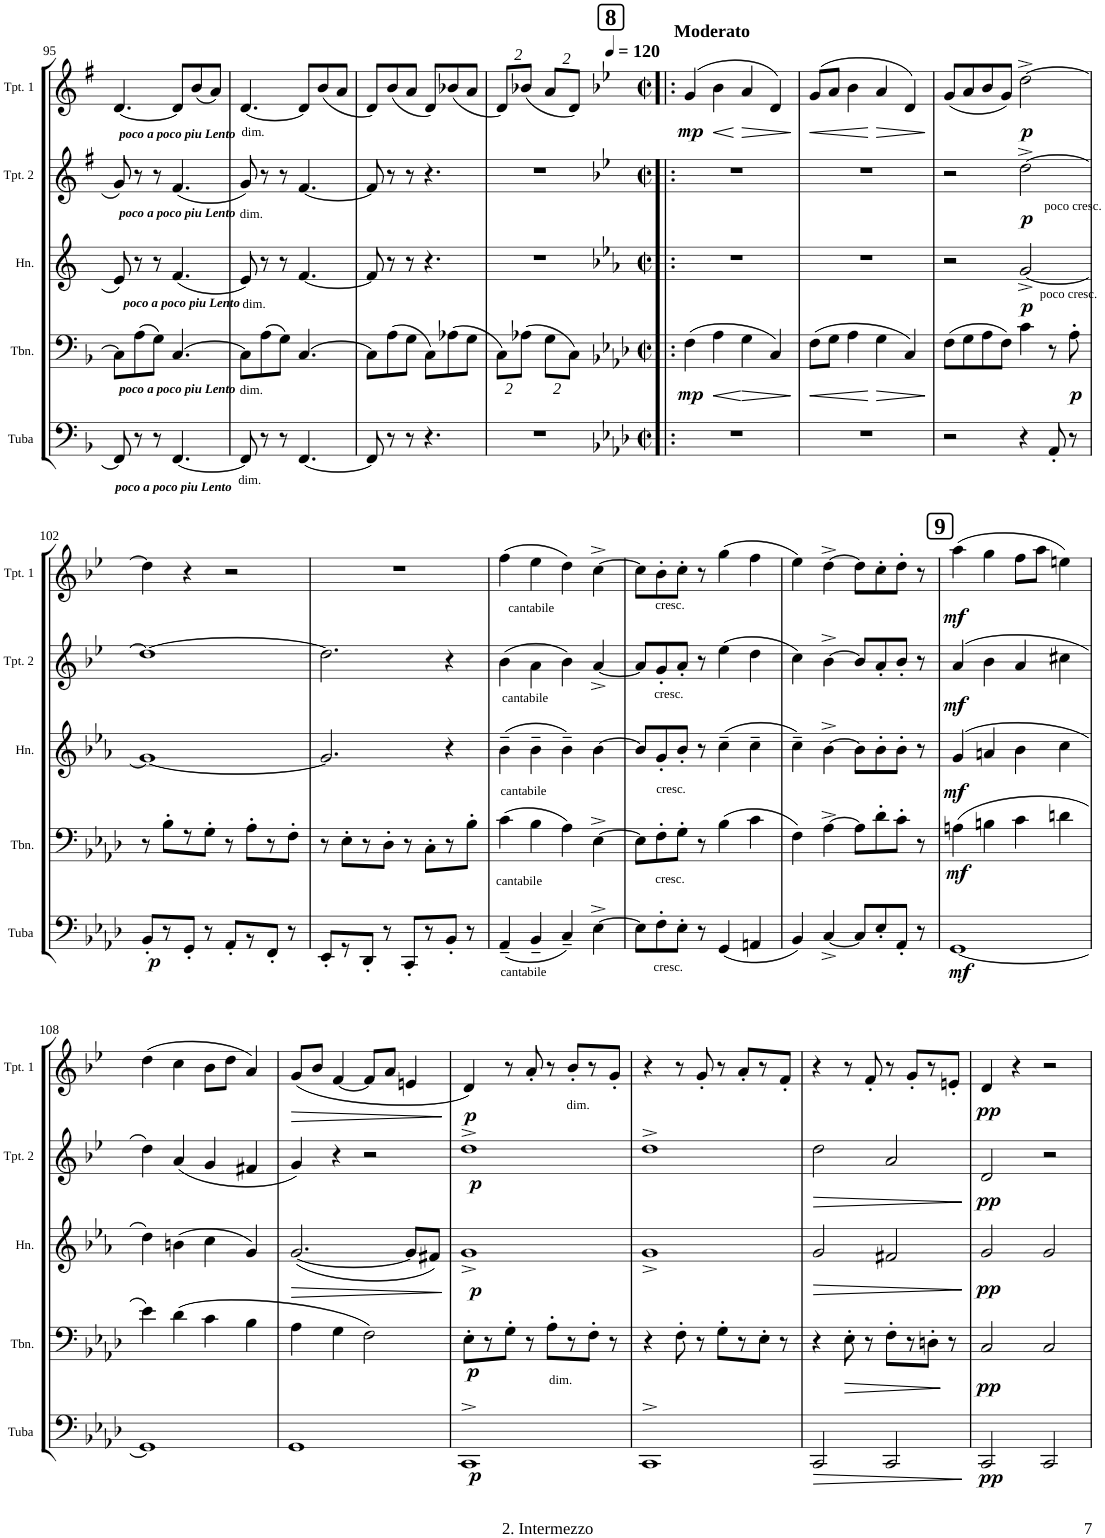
**kern	**dynam	**kern	**dynam	**kern	**dynam	**kern	**dynam	**kern	**dynam
*part5	*part5	*part4	*part4	*part3	*part3	*part2	*part2	*part1	*part1
*staff5	*staff5	*staff4	*staff4	*staff3	*staff3	*staff2	*staff2	*staff1	*staff1
*I"Tuba	*	*I"Trombone	*	*I"Horn in F	*	*I"Trumpet 2	*	*I"Trumpet 1	*
*I'Tuba	*	*I'Tbn.	*	*I'Hn.	*	*I'Tpt. 2	*	*I'Tpt. 1	*
!!LO:PB:g=z
*clefF4	*	*clefF4	*	*clefG2	*	*clefG2	*	*clefG2	*
*	*	*	*	*Trd4c7	*	*Trd1c2	*	*Trd1c2	*
*k[b-]	*	*k[b-]	*	*k[]	*	*k[f#]	*	*k[f#]	*
*M6/8	*	*M6/8	*	*M6/8	*	*M6/8	*	*M6/8	*
=95	=95	=95	=95	=95	=95	=95	=95	=95	=95
!	!	!	!	!	!	!	!	!LO:TX:b:Bi:t=poco a poco piu Lento	!
!	!	!	!	!	!	!LO:TX:b:Bi:t=poco a poco piu Lento	!	!	!
!	!	!	!	!LO:TX:b:Bi:t=poco a poco piu Lento	!	!	!	!	!
!	!	!LO:TX:b:Bi:t=poco a poco piu Lento	!	!	!	!	!	!	!
!LO:TX:b:Bi:t=poco a poco piu Lento	!	!	!	!	!	!	!	!	!
8FF/]	.	8C\L]	.	8e/	.	8g/	.	[4.d/	.
8r	.	8A\	.	8r	.	8r	.	.	.
8r	.	8G\J	.	8r	.	8r	.	.	.
[4.FF/	.	[4.C/	.	4.f/	.	4.f#/	.	8d/L]	.
.	.	.	.	.	.	.	.	8b/	.
.	.	.	.	.	.	.	.	8a/J	.
=96	=96	=96	=96	=96	=96	=96	=96	=96	=96
!	!	!	!	!	!	!	!	!LO:TX:b:t=dim.	!
!	!	!	!	!	!	!LO:TX:b:t=dim.	!	!	!
!	!	!	!	!LO:TX:b:t=dim.	!	!	!	!	!
!	!	!LO:TX:b:t=dim.	!	!	!	!	!	!	!
!LO:TX:b:t=dim.	!	!	!	!	!	!	!	!	!
8FF/]	.	8C\L]	.	8e/	.	8g/	.	[4.d/	.
8r	.	8A\	.	8r	.	8r	.	.	.
8r	.	8G\J	.	8r	.	8r	.	.	.
[4.FF/	.	[4.C/	.	[4.f/	.	[4.f#/	.	8d/L]	.
.	.	.	.	.	.	.	.	8b/	.
.	.	.	.	.	.	.	.	8a/J	.
=97	=97	=97	=97	=97	=97	=97	=97	=97	=97
8FF/]	.	8C\L]	.	8f/]	.	8f#/]	.	8d/L	.
8r	.	8A\	.	8r	.	8r	.	8b/	.
8r	.	8G\J	.	8r	.	8r	.	8a/J	.
4.r	.	8C\L	.	4.r	.	4.r	.	8d/L	.
.	.	8A-X\	.	.	.	.	.	8b-X/	.
.	.	8G\J	.	.	.	.	.	8a/J	.
=98	=98	=98	=98	=98	=98	=98	=98	=98	=98
*	*	*Xbrackettup	*	*	*	*	*	*Xbrackettup	*
2.r	.	16%3C\L	.	2.r	.	2.r	.	16%3d/L	.
.	.	16%3A-X\J	.	.	.	.	.	16%3b-X/J	.
.	.	16%3G\L	.	.	.	.	.	16%3a/L	.
.	.	16%3C\J	.	.	.	.	.	16%3d/J	.
=99!|:	=99!|:	=99!|:	=99!|:	=99!|:	=99!|:	=99!|:	=99!|:	=99!|:	=99!|:
!!LO:REH:place=s1:a:B:cj:fs=14:t=8
*k[b-e-a-d-]	*	*k[b-e-a-d-]	*	*k[b-e-a-]	*	*k[b-e-]	*	*k[b-e-]	*
*M2/2	*	*M2/2	*	*M2/2	*	*M2/2	*	*M2/2	*
*met(c|)	*	*met(c|)	*	*met(c|)	*	*met(c|)	*	*met(c|)	*
*	*	*	*	*	*	*	*	*MM120	*
!	!	!	!	!	!	!	!	!LO:TX:a:B:t=Moderato	!
!	!	!	!LO:DY:b	!	!	!	!	!	!LO:DY:b
1r	.	4F\	mp	1r	.	1r	.	4g/	mp
!	!	!	!LO:HP:b	!	!	!	!	!	!LO:HP:b
.	.	4A-\	<	.	.	.	.	4b-\	<
!	!	!	!LO:HP:n=1:b	!	!	!	!	!	!LO:HP:n=1:b
.	.	4G\	[ >	.	.	.	.	4a/	[ >
.	.	4C/	.	.	.	.	.	4d/	.
.	.	.	]	.	.	.	.	.	]
=100	=100	=100	=100	=100	=100	=100	=100	=100	=100
!	!	!	!LO:HP:b	!	!	!	!	!	!LO:HP:b
1r	.	8F\L	<	1r	.	1r	.	8g/L	<
.	.	8G\J	.	.	.	.	.	8a/J	.
.	.	4A-\	.	.	.	.	.	4b-\	.
!	!	!	!LO:HP:n=1:b	!	!	!	!	!	!LO:HP:n=1:b
.	.	4G\	[ >	.	.	.	.	4a/	[ >
.	.	4C/	.	.	.	.	.	4d/	.
.	.	.	]	.	.	.	.	.	]
=101	=101	=101	=101	=101	=101	=101	=101	=101	=101
2r	.	8F\L	.	2r	.	2r	.	8g/L	.
.	.	8G\	.	.	.	.	.	8a/	.
.	.	8A-\	.	.	.	.	.	8b-/	.
.	.	8F\J	.	.	.	.	.	8g/J	.
!	!	!	!	!	!	!LO:TX:b:t=poco cresc.	!	!	!
!	!	!	!	!LO:TX:b:t=poco cresc.	!	!	!	!	!
!	!	!	!	!	!LO:DY:b	!	!LO:DY:b	!	!LO:DY:b
4r	.	4c\	.	[2g^/	p	[2dd^\	p	[2dd^\	p
8AA-'/	.	8r	.	.	.	.	.	.	.
!	!	!	!LO:DY:b	!	!	!	!	!	!
8r	.	8A-'\	p	.	.	.	.	.	.
!!LO:LB:g=z
=102	=102	=102	=102	=102	=102	=102	=102	=102	=102
!	!LO:DY:b	!	!	!	!	!	!	!	!
8BB-'/L	p	8r	.	1g_	.	1dd_	.	4dd\]	.
8r	.	8B-'\L	.	.	.	.	.	.	.
8GG'/J	.	8r	.	.	.	.	.	4r	.
8r	.	8G'\J	.	.	.	.	.	.	.
8AA-'/L	.	8r	.	.	.	.	.	2r	.
8r	.	8A-'\L	.	.	.	.	.	.	.
8FF'/J	.	8r	.	.	.	.	.	.	.
8r	.	8F'\J	.	.	.	.	.	.	.
=103	=103	=103	=103	=103	=103	=103	=103	=103	=103
8EE-'/L	.	8r	.	2.g/]	.	2.dd\]	.	1r	.
8r	.	8E-'\L	.	.	.	.	.	.	.
8DD-'/J	.	8r	.	.	.	.	.	.	.
8r	.	8D-'\J	.	.	.	.	.	.	.
8CC'/L	.	8r	.	.	.	.	.	.	.
8r	.	8C'\L	.	.	.	.	.	.	.
8BB-'/J	.	8r	.	4r	.	4r	.	.	.
8r	.	8B-'\J	.	.	.	.	.	.	.
=104	=104	=104	=104	=104	=104	=104	=104	=104	=104
!	!	!	!	!	!	!	!	!LO:TX:b:t=cantabile	!
!	!	!	!	!	!	!LO:TX:b:t=cantabile	!	!	!
!	!	!	!	!LO:TX:b:t=cantabile	!	!	!	!	!
!	!	!LO:TX:b:t=cantabile	!	!	!	!	!	!	!
!LO:TX:b:t=cantabile	!	!	!	!	!	!	!	!	!
4AA-~/	.	4c\	.	4b-~\	.	4b-\	.	4ff\	.
4BB-~/	.	4B-\	.	4b-~\	.	4a\	.	4ee-\	.
4C~/	.	4A-\	.	4b-~\	.	4b-\	.	4dd\	.
[4E-^\	.	[4E-^\	.	[4b-\	.	[4a^/	.	[4cc^\	.
!	!	!	!	!	!	!	!	!LO:TX:b:t=cresc.	!
!	!	!	!	!	!	!LO:TX:b:t=cresc.	!	!	!
!	!	!	!	!LO:TX:b:t=cresc.	!	!	!	!	!
!	!	!LO:TX:b:t=cresc.	!	!	!	!	!	!	!
!LO:TX:b:t=cresc.	!	!	!	!	!	!	!	!	!
=105	=105	=105	=105	=105	=105	=105	=105	=105	=105
8E-\L]	.	8E-\L]	.	8b-/L]	.	8a/L]	.	8cc\L]	.
8F'\	.	8F'\	.	8g'/	.	8g'/	.	8b-'\	.
8E-'\J	.	8G'\J	.	8b-'/J	.	8a'/J	.	8cc'\J	.
8r	.	8r	.	8r	.	8r	.	8r	.
4GG/	.	4B-\	.	4cc~\	.	4ee-\	.	4gg\	.
4AAn/	.	4c\	.	4cc~\	.	4dd\	.	4ff\	.
=106	=106	=106	=106	=106	=106	=106	=106	=106	=106
4BB-/	.	4F\	.	4cc~\	.	4cc\	.	4ee-\	.
[4C^/	.	[4A-^\	.	[4b-^>\	.	[4b-^>\	.	[4dd^>\	.
8C/L]	.	8A-\L]	.	8b-\L]	.	8b-/L]	.	8dd\L]	.
8E-'/	.	8d-'\	.	8b-'\	.	8a'/	.	8cc'\	.
8AA-'/J	.	8c'\J	.	8b-'\J	.	8b-'/J	.	8dd'\J	.
8r	.	8r	.	8r	.	8r	.	8r	.
!!LO:REH:place=s1:a:B:cj:fs=14:t=9
=107	=107	=107	=107	=107	=107	=107	=107	=107	=107
!	!LO:DY:b	!	!LO:DY:b	!	!LO:DY:b	!	!LO:DY:b	!	!LO:DY:b
[1GG	mf	4An\	mf	4g/	mf	4a/	mf	4aa\	mf
.	.	4Bn\	.	4an/	.	4b-\	.	4gg\	.
.	.	4c\	.	4b-\	.	4a/	.	8ff\L	.
.	.	.	.	.	.	.	.	8aa\J	.
.	.	4dn\	.	4cc\	.	4cc#X\	.	4een\	.
!!LO:LB:g=z
=108	=108	=108	=108	=108	=108	=108	=108	=108	=108
1GG]	.	4e-\	.	4dd\	.	4dd\	.	4dd\	.
.	.	4d-\	.	4bn\	.	4a/	.	4cc\	.
.	.	4c\	.	4cc\	.	4g/	.	8b-\L	.
.	.	.	.	.	.	.	.	8dd\J	.
.	.	4B-\	.	4g/	.	4f#X/	.	4a/	.
=109	=109	=109	=109	=109	=109	=109	=109	=109	=109
!	!	!	!	!	!LO:HP:b	!	!	!	!LO:HP:b
1GG	.	4A-\	.	[2.g/	>	4g/	.	8g/L	>
.	.	.	.	.	.	.	.	8b-/J	.
.	.	4G\	.	.	.	4r	.	[4f/	.
.	.	2F\	.	.	.	2r	.	8f/L]	.
.	.	.	.	.	.	.	.	8a/J	.
.	.	.	.	8g/L]	.	.	.	4en/	.
.	.	.	.	8f#X/J	.	.	.	.	.
.	.	.	.	.	]	.	.	.	]
=110	=110	=110	=110	=110	=110	=110	=110	=110	=110
!	!LO:DY:b	!	!LO:DY:b	!	!LO:DY:b	!	!LO:DY:b	!	!LO:DY:b
1CC^>	p	8E-'\L	p	1g^	p	1dd^	p	4d/	p
.	.	8r	.	.	.	.	.	.	.
.	.	8G'\J	.	.	.	.	.	8r	.
.	.	8r	.	.	.	.	.	8a'/	.
!	!	!LO:TX:b:t=dim.	!	!	!	!	!	!	!
.	.	8A-'\L	.	.	.	.	.	8r	.
!	!	!	!	!	!	!	!	!LO:TX:b:t=dim.	!
.	.	8r	.	.	.	.	.	8b-'/L	.
.	.	8F'\J	.	.	.	.	.	8r	.
.	.	8r	.	.	.	.	.	8g'/J	.
=111	=111	=111	=111	=111	=111	=111	=111	=111	=111
1CC^>	.	4r	.	1g^	.	1dd^	.	4r	.
.	.	8F'\	.	.	.	.	.	8r	.
.	.	8r	.	.	.	.	.	8g'/	.
.	.	8G'\L	.	.	.	.	.	8r	.
.	.	8r	.	.	.	.	.	8a'/L	.
.	.	8E-'\J	.	.	.	.	.	8r	.
.	.	8r	.	.	.	.	.	8f'/J	.
=112	=112	=112	=112	=112	=112	=112	=112	=112	=112
!	!LO:HP:b	!	!	!	!LO:HP:b	!	!LO:HP:b	!	!
2CC/	>	4r	.	2g/	>	2dd\	>	4r	.
!	!	!	!LO:HP:b	!	!	!	!	!	!
.	.	8E-'\	>	.	.	.	.	8r	.
.	.	8r	.	.	.	.	.	8f'/	.
2CC/	.	8F'\L	.	2f#X/	.	2a/	.	8r	.
.	.	8r	.	.	.	.	.	8g'/L	.
.	.	8Dn'\J	.	.	.	.	.	8r	.
.	.	8r	]	.	.	.	.	8en'/J	.
.	]	.	.	.	]	.	]	.	.
=113	=113	=113	=113	=113	=113	=113	=113	=113	=113
!	!LO:DY:b	!	!LO:DY:b	!	!LO:DY:b	!	!LO:DY:b	!	!LO:DY:b
2CC/	pp	2C/	pp	2g/	pp	2d/	pp	4d/	pp
.	.	.	.	.	.	.	.	4r	.
2CC/	.	2C/	.	2g/	.	2r	.	2r	.
=	=	=	=	=	=	=	=	=	=
*-	*-	*-	*-	*-	*-	*-	*-	*-	*-
